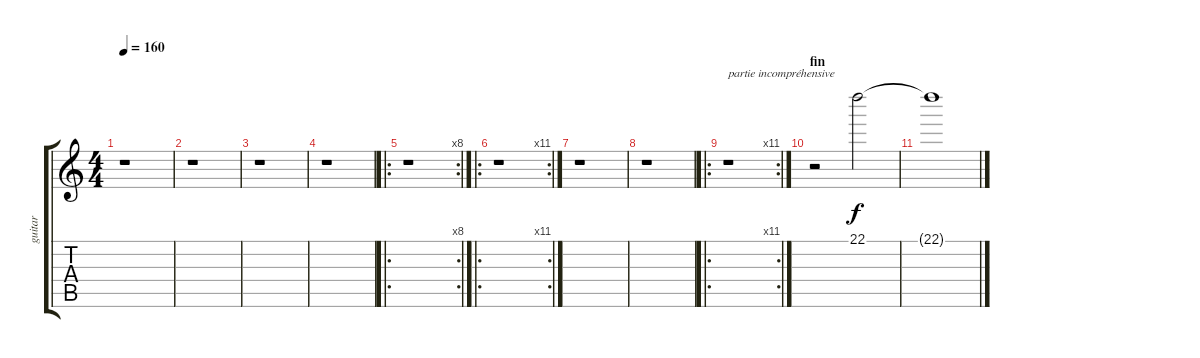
\track ("guitar" "guitar") {instrument distortionguitar}
\staff {score tabs}
\tuning (E4 B3 G3 D3 A2 E2) {hide}
\ts (4 4)
\tempo 160
\clef g2
\ks c
r.1{dy f} |
r.1 |
r.1 |
r.1 |
\ro
\rc 8
r.1 |
\ro
\rc 11
r.1 |
r.1 |
r.1 |
\ro
\rc 11
r.1{txt "partie incompréhensive"} |
\section ("" "fin")
r.2{instrument acousticgrandpiano} 22.1.2 |
22.1{t}.1
